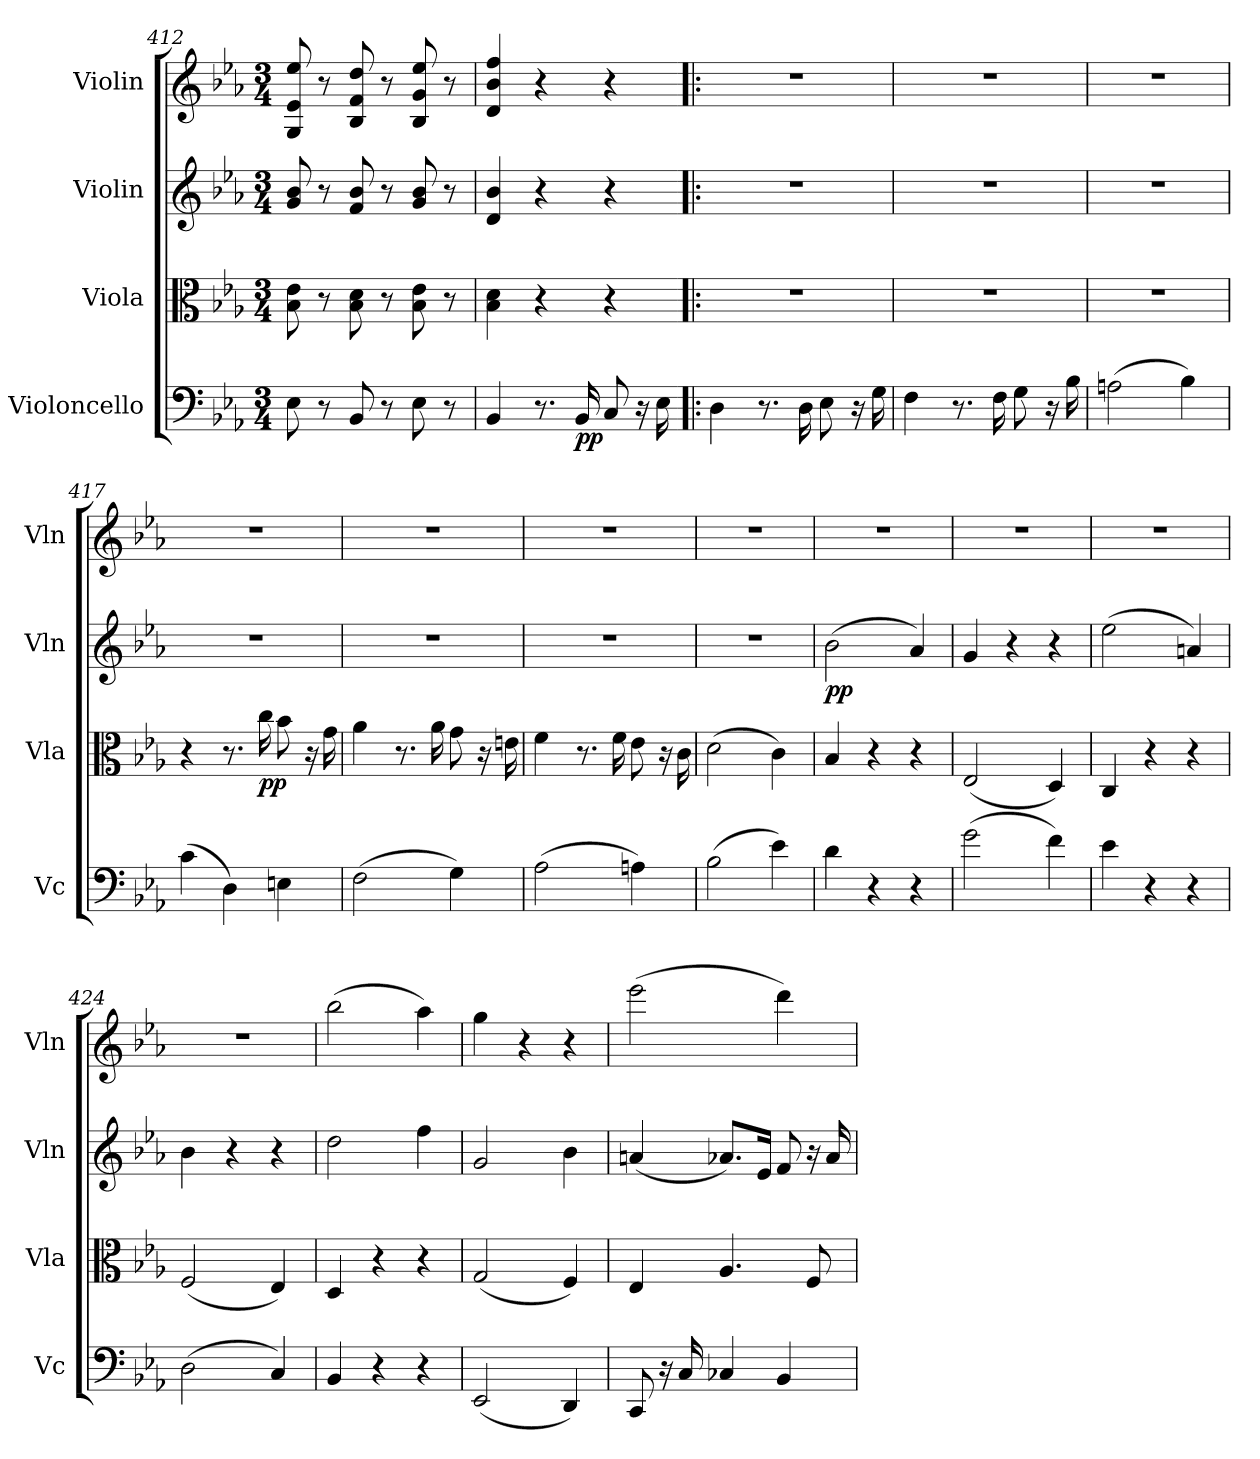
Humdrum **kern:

**kern	**dynam	**kern	**dynam	**kern	**dynam	**kern
*part4	*part4	*part3	*part3	*part2	*part2	*part1
*staff4	*staff4	*staff3	*staff3	*staff2	*staff2	*staff1
*I"Violoncello	*	*I"Viola	*	*I"Violin	*	*I"Violin
*I'Vc	*	*I'Vla	*	*I'Vln	*	*I'Vln
*clefF4	*	*clefC3	*	*clefG2	*	*clefG2
*k[b-e-a-]	*	*k[b-e-a-]	*	*k[b-e-a-]	*	*k[b-e-a-]
*E-:	*	*E-:	*	*E-:	*	*E-:
*M3/4	*	*M3/4	*	*M3/4	*	*M3/4
*MM154	*	*MM154	*	*MM154	*	*MM154
=412	=412	=412	=412	=412	=412	=412
8E-	.	8B- 8e-	.	8g 8b-	.	8G 8e- 8ee-
8r	.	8r	.	8r	.	8r
8BB-	.	8B- 8d	.	8f 8b-	.	8B- 8f 8dd
8r	.	8r	.	8r	.	8r
8E-	.	8B- 8e-	.	8g 8b-	.	8B- 8g 8ee-
8r	.	8r	.	8r	.	8r
=413	=413	=413	=413	=413	=413	=413
4BB-	.	4B- 4d	.	4d 4b-	.	4d 4b- 4ff
8.r	.	4r	.	4r	.	4r
16BB-	pp	.	.	.	.	.
8C	.	4r	.	4r	.	4r
16r	.	.	.	.	.	.
16E-	.	.	.	.	.	.
=414!|:	=414!|:	=414!|:	=414!|:	=414!|:	=414!|:	=414!|:
4D	.	2.r	.	2.r	.	2.r
8.r	.	.	.	.	.	.
16D	.	.	.	.	.	.
8E-	.	.	.	.	.	.
16r	.	.	.	.	.	.
16G	.	.	.	.	.	.
=415	=415	=415	=415	=415	=415	=415
4F	.	2.r	.	2.r	.	2.r
8.r	.	.	.	.	.	.
16F	.	.	.	.	.	.
8G	.	.	.	.	.	.
16r	.	.	.	.	.	.
16B-	.	.	.	.	.	.
=416	=416	=416	=416	=416	=416	=416
(2An	.	2.r	.	2.r	.	2.r
4B-)	.	.	.	.	.	.
=417	=417	=417	=417	=417	=417	=417
(4c	.	4r	.	2.r	.	2.r
4D)	.	8.r	.	.	.	.
.	.	16cc	pp	.	.	.
4En	.	8b-	.	.	.	.
.	.	16r	.	.	.	.
.	.	16g	.	.	.	.
=418	=418	=418	=418	=418	=418	=418
(2F	.	4a-	.	2.r	.	2.r
.	.	8.r	.	.	.	.
.	.	16a-	.	.	.	.
4G)	.	8g	.	.	.	.
.	.	16r	.	.	.	.
.	.	16en	.	.	.	.
=419	=419	=419	=419	=419	=419	=419
(2A-	.	4f	.	2.r	.	2.r
.	.	8.r	.	.	.	.
.	.	16f	.	.	.	.
4An)	.	8e-	.	.	.	.
.	.	16r	.	.	.	.
.	.	16c	.	.	.	.
=420	=420	=420	=420	=420	=420	=420
(2B-	.	(2d	.	2.r	.	2.r
4e-)	.	4c)	.	.	.	.
=421	=421	=421	=421	=421	=421	=421
4d	.	4B-	.	(2b-	pp	2.r
4r	.	4r	.	.	.	.
4r	.	4r	.	4a-)	.	.
=422	=422	=422	=422	=422	=422	=422
(2g	.	(2E-	.	4g	.	2.r
.	.	.	.	4r	.	.
4f)	.	4D)	.	4r	.	.
=423	=423	=423	=423	=423	=423	=423
4e-	.	4C	.	(2ee-	.	2.r
4r	.	4r	.	.	.	.
4r	.	4r	.	4an)	.	.
=424	=424	=424	=424	=424	=424	=424
(2D	.	(2F	.	4b-	.	2.r
.	.	.	.	4r	.	.
4C)	.	4E-)	.	4r	.	.
=425	=425	=425	=425	=425	=425	=425
4BB-	.	4D	.	2dd	.	(2bb-
4r	.	4r	.	.	.	.
4r	.	4r	.	4ff	.	4aa-)
=426	=426	=426	=426	=426	=426	=426
(2EE-	.	(2G	.	2g	.	4gg
.	.	.	.	.	.	4r
4DD)	.	4F)	.	4b-	.	4r
=427	=427	=427	=427	=427	=427	=427
8CC	.	4E-	.	(4an	.	(2eee-
16r	.	.	.	.	.	.
16C	.	.	.	.	.	.
4C-X	.	4.A-	.	8.a-X/L)	.	.
.	.	.	.	16e-/Jk	.	.
4BB-	.	.	.	8f	.	4ddd)
.	.	8F	.	16r	.	.
.	.	.	.	16a-	.	.
=	=	=	=	=	=	=
*-	*-	*-	*-	*-	*-	*-
